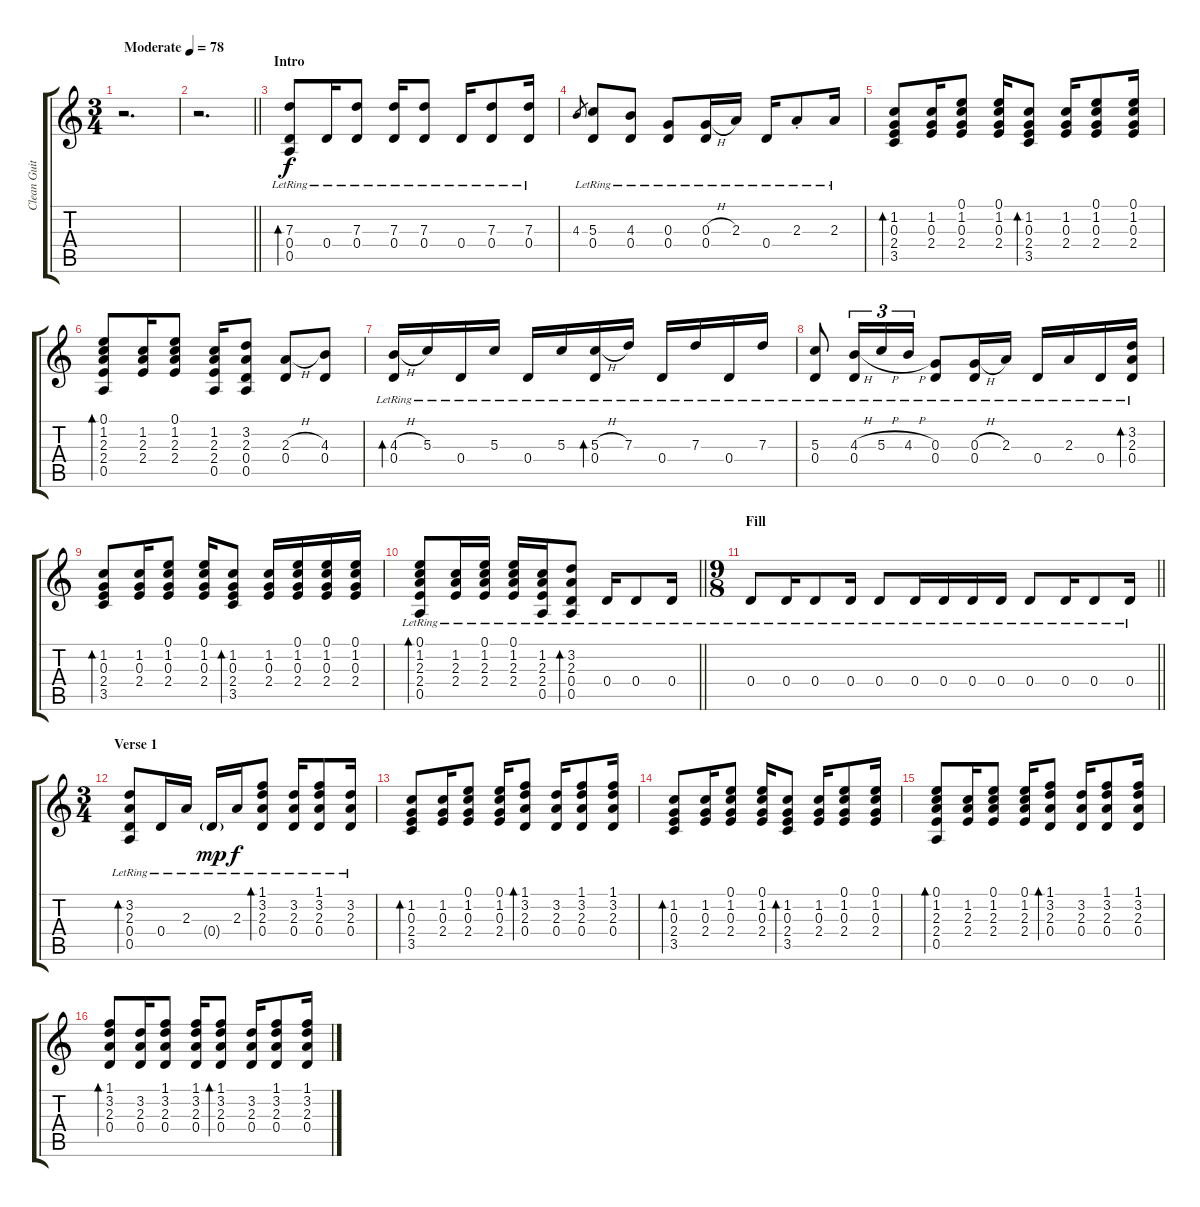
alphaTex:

\track ("Clean Guitar I" "Clean Guit") {instrument acousticguitarsteel}
\staff {score tabs}
\tuning (E4 B3 G3 D3 A2 D2) {hide}
\ts (3 4)
\tempo (78 "Moderate")
\clef g2
\ks c
r.2{d dy f instrument acousticguitarsteel} |
\barLineRight lightlight
r.2{d} |
\section ("" "Intro")
(7.3{lr} 0.4{lr} 0.5{lr}).8{bd 60} 0.4{lr}.16 (7.3{lr} 0.4{lr}).8 (7.3{lr} 0.4{lr}).16 (7.3{lr} 0.4{lr}).8 0.4{lr}.16 (7.3{lr} 0.4{lr}).8 (7.3{lr} 0.4{lr}).16 |
4.3.8{gr} (5.3{lr} 0.4{lr}).8 (4.3{lr} 0.4{lr}).8 (0.3{lr} 0.4{lr}).8 (0.3{h lr} 0.4{lr}).16 2.3{lr}.16 0.4{lr}.16 2.3{st lr}.8 2.3{lr}.16 |
(1.2 0.3 2.4 3.5).8{bd 60} (1.2 0.3 2.4).16 (0.1 1.2 0.3 2.4).8 (0.1 1.2 0.3 2.4).16 (1.2 0.3 2.4 3.5).8{bd 60} (1.2 0.3 2.4).16 (0.1 1.2 0.3 2.4).8 (0.1 1.2 0.3 2.4).16 |
(0.1 1.2 2.3 2.4 0.5).8{bd 60} (1.2 2.3 2.4).16 (0.1 1.2 2.3 2.4).8 (1.2 2.3 2.4 0.5).16 (3.2 2.3 0.4 0.5).8 (2.3{h} 0.4).8 (4.3 0.4).8 |
(4.3{h lr} 0.4{lr}).16{bd 120} 5.3{lr}.16 0.4{lr}.16 5.3{lr}.16 0.4{lr}.16 5.3{lr}.16 (5.3{h lr} 0.4{lr}).16{bd 120} 7.3{lr}.16 0.4{lr}.16 7.3{lr}.16 0.4{lr}.16 7.3{lr}.16 |
(5.3{lr} 0.4{lr}).8 (4.3{h lr} 0.4{lr}).16{tu (3 2)} 5.3{h lr}.16{tu (3 2)} 4.3{h lr}.16{tu (3 2)} (0.3{lr} 0.4{lr}).8 (0.3{h lr} 0.4{lr}).16 2.3{lr}.16 0.4{lr}.16 2.3{lr}.16 0.4{lr}.16 (3.2{lr} 2.3{lr} 0.4{lr}).16{bd 60} |
(1.2 0.3 2.4 3.5).8{bd 60} (1.2 0.3 2.4).16 (0.1 1.2 0.3 2.4).8 (0.1 1.2 0.3 2.4).16 (1.2 0.3 2.4 3.5).8{bd 60} (1.2 0.3 2.4).16 (0.1 1.2 0.3 2.4).16 (0.1 1.2 0.3 2.4).16 (0.1 1.2 0.3 2.4).16 |
\barLineRight lightlight
(0.1{lr} 1.2{lr} 2.3{lr} 2.4{lr} 0.5{lr}).8{bd 60} (1.2{lr} 2.3{lr} 2.4{lr}).16 (0.1{lr} 1.2{lr} 2.3{lr} 2.4{lr}).16 (0.1{lr} 1.2{lr} 2.3{lr} 2.4{lr}).16 (1.2{lr} 2.3{lr} 2.4{lr} 0.5{lr}).16 (3.2{lr} 2.3{lr} 0.4{lr} 0.5{lr}).8{bd 60} 0.4{lr}.16 0.4{lr}.8 0.4{lr}.16 |
\ts (9 8)
\section ("" "Fill")
\barLineRight lightlight
0.4{lr}.8 0.4{lr}.16 0.4{lr}.8 0.4{lr}.16 0.4{lr}.8 0.4{lr}.16 0.4{lr}.16 0.4{lr}.16 0.4{lr}.16 0.4{lr}.8 0.4{lr}.16 0.4{lr}.8 0.4{lr}.16 |
\ts (3 4)
\section ("" "Verse 1")
(3.2{lr} 2.3{lr} 0.4{lr} 0.5{lr}).8{bd 60} 0.4{lr}.16 2.3{lr}.16 0.4{g lr}.16{dy mp} 2.3{lr}.16{dy f} (1.1{lr} 3.2{lr} 2.3{lr} 0.4{lr}).8{bd 60} (3.2{lr} 2.3{lr} 0.4{lr}).16 (1.1 3.2{lr} 2.3{lr} 0.4{lr}).8 (3.2{lr} 2.3{lr} 0.4{lr}).16 |
(1.2 0.3 2.4 3.5).8{bd 60} (1.2 0.3 2.4).16 (0.1 1.2 0.3 2.4).8 (0.1 1.2 0.3 2.4).16 (1.1 3.2 2.3 0.4).8{bd 60} (3.2 2.3 0.4).16 (1.1 3.2 2.3 0.4).8 (1.1 3.2 2.3 0.4).16 |
(1.2 0.3 2.4 3.5).8{bd 60} (1.2 0.3 2.4).16 (0.1 1.2 0.3 2.4).8 (0.1 1.2 0.3 2.4).16 (1.2 0.3 2.4 3.5).8{bd 60} (1.2 0.3 2.4).16 (0.1 1.2 0.3 2.4).8 (0.1 1.2 0.3 2.4).16 |
(0.1 1.2 2.3 2.4 0.5).8{bd 60} (1.2 2.3 2.4).16 (0.1 1.2 2.3 2.4).8 (0.1 1.2 2.3 2.4).16 (1.1 3.2 2.3 0.4).8{bd 60} (3.2 2.3 0.4).16 (1.1 3.2 2.3 0.4).8 (1.1 3.2 2.3 0.4).16 |
(1.1 3.2 2.3 0.4).8{bd 60} (3.2 2.3 0.4).16 (1.1 3.2 2.3 0.4).8 (1.1 3.2 2.3 0.4).16 (1.1 3.2 2.3 0.4).8{bd 60} (3.2 2.3 0.4).16 (1.1 3.2 2.3 0.4).8 (1.1 3.2 2.3 0.4).16
